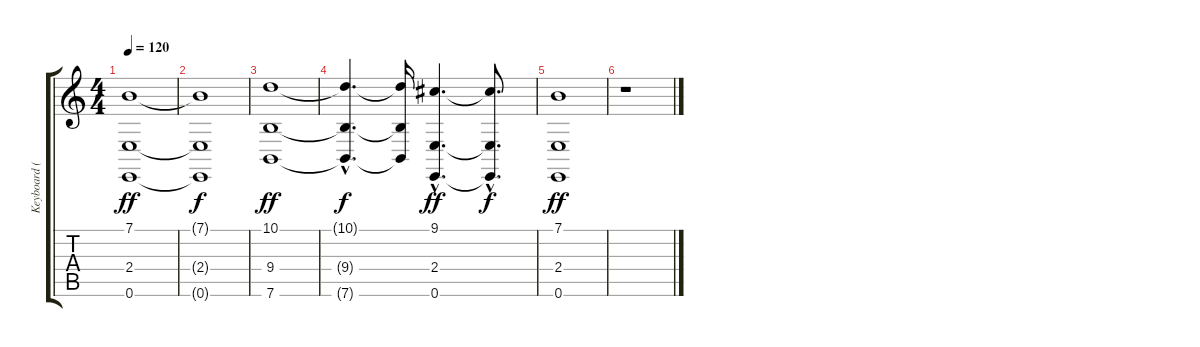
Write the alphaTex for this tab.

\track ("Keyboard (Atmospheric)" "Keyboard (") {instrument pad2warm}
\staff {score tabs}
\tuning (E4 B3 G3 D3 A2 E2) {hide}
\ts (4 4)
\tempo 120
\clef g2
\ks c
(7.1 2.4 0.6).1{dy ff} |
(7.1{t} 2.4{t} 0.6{t}).1{dy f} |
(10.1 9.4 7.6).1{dy ff} |
(10.1{hac t} 9.4{hac t} 7.6{hac t}).4{d dy f} (10.1{t} 9.4{t} 7.6{t}).16 (9.1{hac} 2.4{hac} 0.6{hac}).4{d dy ff} (9.1{hac t} 2.4{hac t} 0.6{hac t}).8{d dy f} |
(7.1 2.4 0.6).1{dy ff} |
r.1
